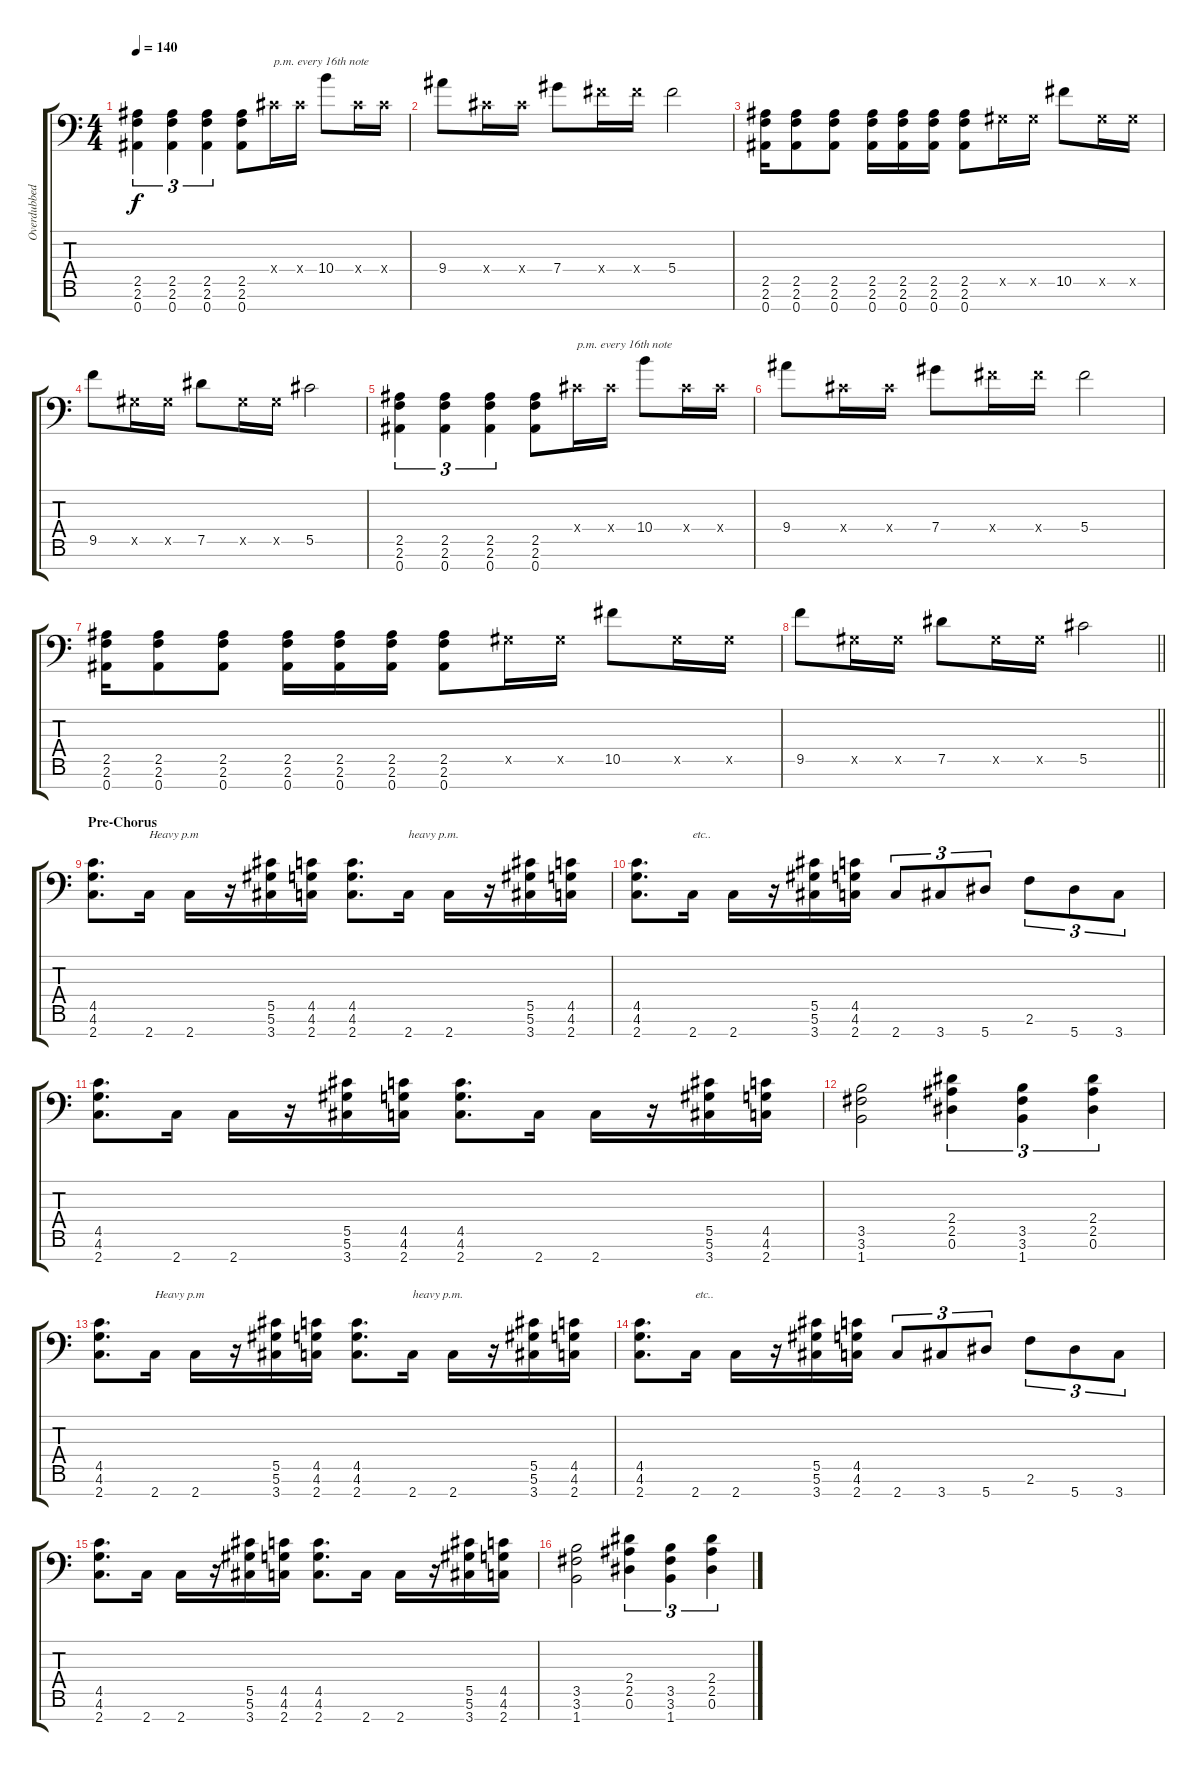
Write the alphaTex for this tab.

\track ("Overdubbed rhythm" "Overdubbed") {instrument distortionguitar}
\staff {score tabs}
\tuning (Eb4 Bb3 Gb3 Db3 Ab2 Eb2 Bb1) {hide}
\ts (4 4)
\tempo 140
\clef f4
\ks c
(2.5 2.6 0.7).4{tu (3 2) dy f} (2.5 2.6 0.7).4{tu (3 2)} (2.5 2.6 0.7).4{tu (3 2)} (2.5 2.6 0.7).8 0.4{x}.16{txt "p.m. every 16th note"} 0.4{x}.16 10.4.8 0.4{x}.16 0.4{x}.16 |
9.4.8 0.4{x}.16 0.4{x}.16 7.4.8 5.4{x}.16 5.4{x}.16 5.4.2 |
(2.5 2.6 0.7).16 (2.5 2.6 0.7).8 (2.5 2.6 0.7).8 (2.5 2.6 0.7).16 (2.5 2.6 0.7).16 (2.5 2.6 0.7).16 (2.5 2.6 0.7).8 0.5{x}.16 0.5{x}.16 10.5.8 0.5{x}.16 0.5{x}.16 |
9.5.8 0.5{x}.16 0.5{x}.16 7.5.8 0.5{x}.16 0.5{x}.16 5.5.2 |
(2.5 2.6 0.7).4{tu (3 2)} (2.5 2.6 0.7).4{tu (3 2)} (2.5 2.6 0.7).4{tu (3 2)} (2.5 2.6 0.7).8 0.4{x}.16{txt "p.m. every 16th note"} 0.4{x}.16 10.4.8 0.4{x}.16 0.4{x}.16 |
9.4.8 0.4{x}.16 0.4{x}.16 7.4.8 5.4{x}.16 5.4{x}.16 5.4.2 |
(2.5 2.6 0.7).16 (2.5 2.6 0.7).8 (2.5 2.6 0.7).8 (2.5 2.6 0.7).16 (2.5 2.6 0.7).16 (2.5 2.6 0.7).16 (2.5 2.6 0.7).8 0.5{x}.16 0.5{x}.16 10.5.8 0.5{x}.16 0.5{x}.16 |
\barLineRight lightlight
9.5.8 0.5{x}.16 0.5{x}.16 7.5.8 0.5{x}.16 0.5{x}.16 5.5.2 |
\section ("" "Pre-Chorus")
(4.5 4.6 2.7).8{d} 2.7.16{txt "Heavy p.m"} 2.7.16 r.16 (5.5 5.6 3.7).16 (4.5 4.6 2.7).16 (4.5 4.6 2.7).8{d} 2.7.16{txt "heavy p.m."} 2.7.16 r.16 (5.5 5.6 3.7).16 (4.5 4.6 2.7).16 |
(4.5 4.6 2.7).8{d} 2.7.16{txt "etc.."} 2.7.16 r.16 (5.5 5.6 3.7).16 (4.5 4.6 2.7).16 2.7.8{tu (3 2)} 3.7.8{tu (3 2)} 5.7.8{tu (3 2)} 2.6.8{tu (3 2)} 5.7.8{tu (3 2)} 3.7.8{tu (3 2)} |
(4.5 4.6 2.7).8{d} 2.7.16 2.7.16 r.16 (5.5 5.6 3.7).16 (4.5 4.6 2.7).16 (4.5 4.6 2.7).8{d} 2.7.16 2.7.16 r.16 (5.5 5.6 3.7).16 (4.5 4.6 2.7).16 |
(3.5 3.6 1.7).2 (2.4 2.5 0.6).4{tu (3 2)} (3.5 3.6 1.7).4{tu (3 2)} (2.4 2.5 0.6).4{tu (3 2)} |
(4.5 4.6 2.7).8{d} 2.7.16{txt "Heavy p.m"} 2.7.16 r.16 (5.5 5.6 3.7).16 (4.5 4.6 2.7).16 (4.5 4.6 2.7).8{d} 2.7.16{txt "heavy p.m."} 2.7.16 r.16 (5.5 5.6 3.7).16 (4.5 4.6 2.7).16 |
(4.5 4.6 2.7).8{d} 2.7.16{txt "etc.."} 2.7.16 r.16 (5.5 5.6 3.7).16 (4.5 4.6 2.7).16 2.7.8{tu (3 2)} 3.7.8{tu (3 2)} 5.7.8{tu (3 2)} 2.6.8{tu (3 2)} 5.7.8{tu (3 2)} 3.7.8{tu (3 2)} |
(4.5 4.6 2.7).8{d} 2.7.16 2.7.16 r.16 (5.5 5.6 3.7).16 (4.5 4.6 2.7).16 (4.5 4.6 2.7).8{d} 2.7.16 2.7.16 r.16 (5.5 5.6 3.7).16 (4.5 4.6 2.7).16 |
(3.5 3.6 1.7).2 (2.4 2.5 0.6).4{tu (3 2)} (3.5 3.6 1.7).4{tu (3 2)} (2.4 2.5 0.6).4{tu (3 2)}
